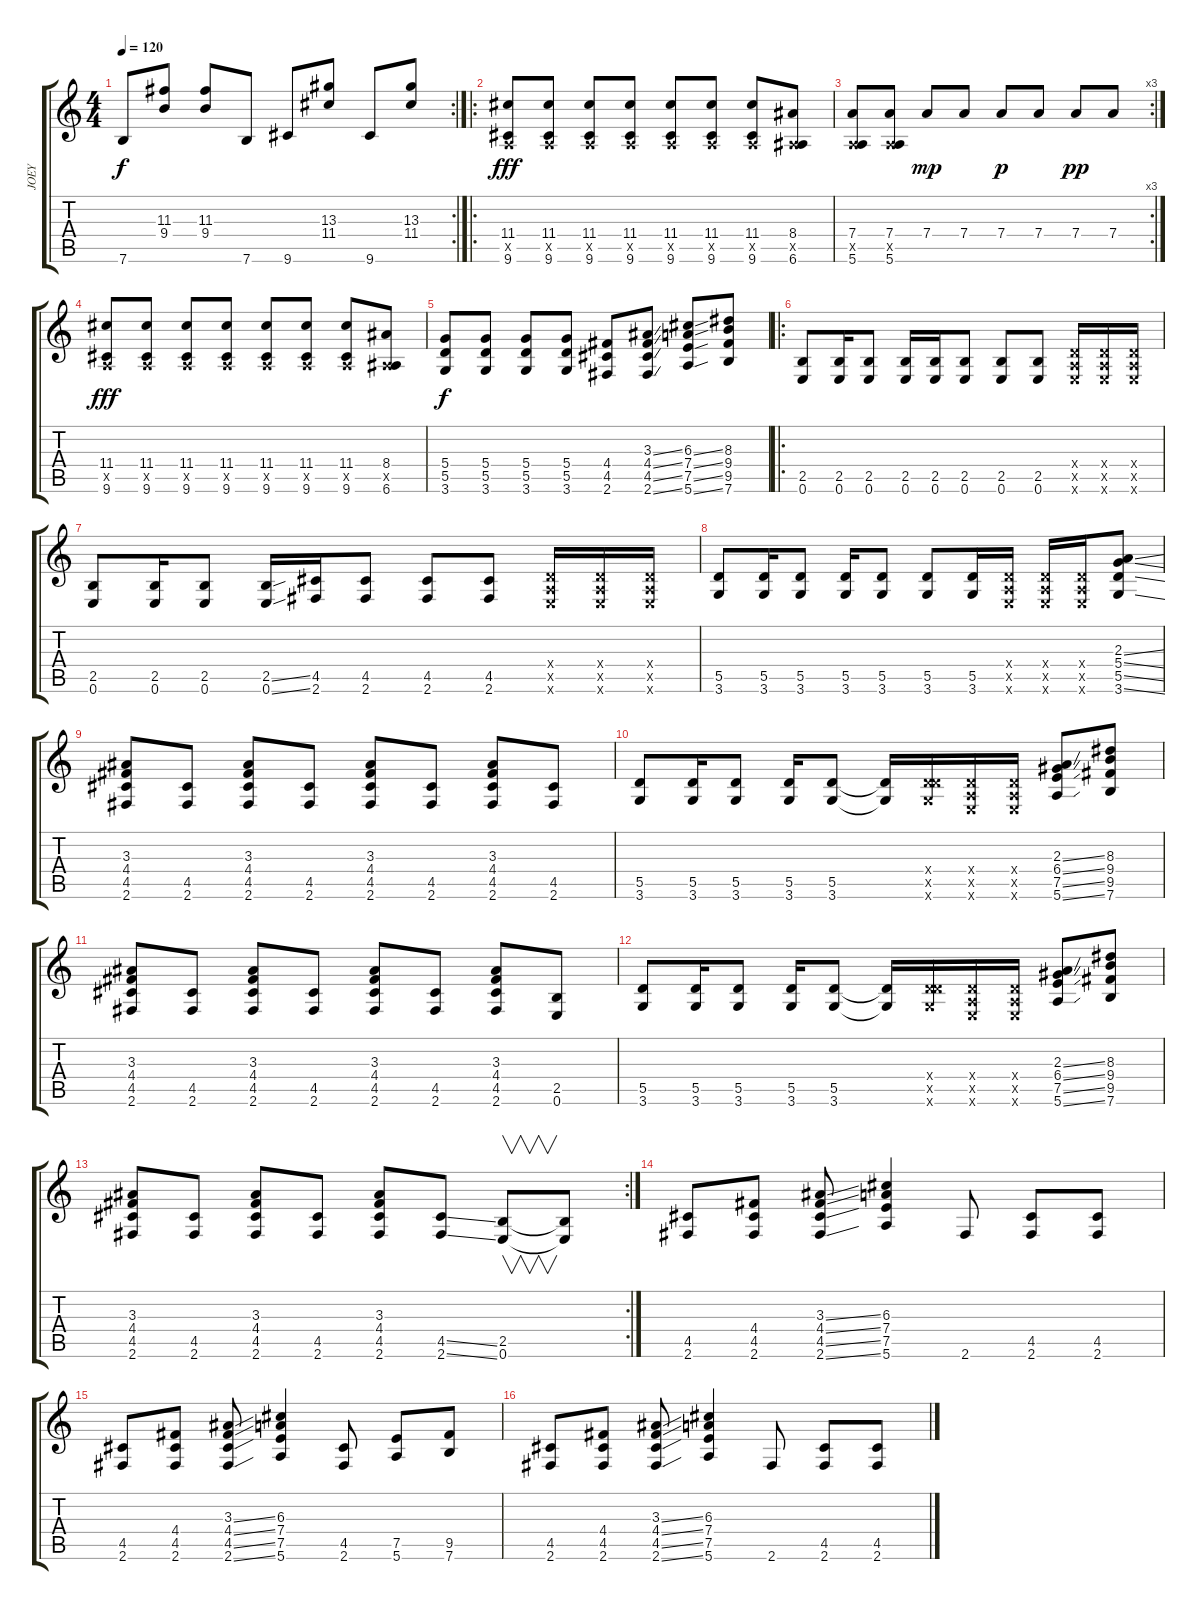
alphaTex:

\track ("JOEY" "JOEY") {instrument distortionguitar}
\staff {score tabs}
\tuning (E4 B3 G3 D3 A2 E2) {hide}
\rc 2
\ts (4 4)
\tempo 120
\clef g2
\ks c
7.6.8{dy f} (11.3 9.4).8 (11.3 9.4).8 7.6.8 9.6.8 (13.3 11.4).8 9.6.8 (13.3 11.4).8 |
\ro
(11.4 0.5{x} 9.6).8{dy fff} (11.4 0.5{x} 9.6).8 (11.4 0.5{x} 9.6).8 (11.4 0.5{x} 9.6).8 (11.4 0.5{x} 9.6).8 (11.4 0.5{x} 9.6).8 (11.4 0.5{x} 9.6).8 (8.4 0.5{x} 6.6).8 |
\rc 3
(7.4 0.5{x} 5.6).8 (7.4 0.5{x} 5.6).8 7.4.8{dy mp} 7.4.8 7.4.8{dy p} 7.4.8 7.4.8{dy pp} 7.4.8 |
(11.4 0.5{x} 9.6).8{dy fff} (11.4 0.5{x} 9.6).8 (11.4 0.5{x} 9.6).8 (11.4 0.5{x} 9.6).8 (11.4 0.5{x} 9.6).8 (11.4 0.5{x} 9.6).8 (11.4 0.5{x} 9.6).8 (8.4 0.5{x} 6.6).8 |
(5.4 5.5 3.6).8{dy f} (5.4 5.5 3.6).8 (5.4 5.5 3.6).8 (5.4 5.5 3.6).8 (4.4 4.5 2.6).8 (3.3{ss} 4.4{ss} 4.5{ss} 2.6{ss}).8 (6.3{ss} 7.4{ss} 7.5{ss} 5.6{ss}).8 (8.3 9.4 9.5 7.6).8 |
\ro
(2.5 0.6).8 (2.5 0.6).16 (2.5 0.6).8 (2.5 0.6).16 (2.5 0.6).16 (2.5 0.6).8 (2.5 0.6).8 (2.5 0.6).8 (0.4{x} 0.5{x} 0.6{x}).16 (0.4{x} 0.5{x} 0.6{x}).16 (0.4{x} 0.5{x} 0.6{x}).16 |
(2.5 0.6).8 (2.5 0.6).16 (2.5 0.6).8 (2.5{ss} 0.6{ss}).16 (4.5 2.6).16 (4.5 2.6).8 (4.5 2.6).8 (4.5 2.6).8 (0.4{x} 0.5{x} 0.6{x}).16 (0.4{x} 0.5{x} 0.6{x}).16 (0.4{x} 0.5{x} 0.6{x}).16 |
(5.5 3.6).8 (5.5 3.6).16 (5.5 3.6).8 (5.5 3.6).16 (5.5 3.6).8 (5.5 3.6).8 (5.5 3.6).16 (0.4{x} 0.5{x} 0.6{x}).16 (0.4{x} 0.5{x} 0.6{x}).16 (0.4{x} 0.5{x} 0.6{x}).16 (2.3{ss} 5.4{ss} 5.5{ss} 3.6{ss}).8 |
(3.3 4.4 4.5 2.6).8 (4.5 2.6).8 (3.3 4.4 4.5 2.6).8 (4.5 2.6).8 (3.3 4.4 4.5 2.6).8 (4.5 2.6).8 (3.3 4.4 4.5 2.6).8 (4.5 2.6).8 |
(5.5 3.6).8 (5.5 3.6).16 (5.5 3.6).8 (5.5 3.6).16 (5.5 3.6).8 (5.5{t} 3.6{t}).16 (0.4{x} 5.5{x} 3.6{x}).16 (0.4{x} 0.5{x} 0.6{x}).16 (0.4{x} 0.5{x} 0.6{x}).16 (2.3{ss} 6.4{ss} 7.5{ss} 5.6{ss}).8 (8.3 9.4 9.5 7.6).8 |
(3.3 4.4 4.5 2.6).8 (4.5 2.6).8 (3.3 4.4 4.5 2.6).8 (4.5 2.6).8 (3.3 4.4 4.5 2.6).8 (4.5 2.6).8 (3.3 4.4 4.5 2.6).8 (2.5 0.6).8 |
(5.5 3.6).8 (5.5 3.6).16 (5.5 3.6).8 (5.5 3.6).16 (5.5 3.6).8 (5.5{t} 3.6{t}).16 (0.4{x} 5.5{x} 3.6{x}).16 (0.4{x} 0.5{x} 0.6{x}).16 (0.4{x} 0.5{x} 0.6{x}).16 (2.3{ss} 6.4{ss} 7.5{ss} 5.6{ss}).8 (8.3 9.4 9.5 7.6).8 |
\rc 2
(3.3 4.4 4.5 2.6).8 (4.5 2.6).8 (3.3 4.4 4.5 2.6).8 (4.5 2.6).8 (3.3 4.4 4.5 2.6).8 (4.5{ss} 2.6{ss}).8 (2.5 0.6).8{v} (2.5{t} 0.6{t}).8 |
(4.5 2.6).8 (4.4 4.5 2.6).8 (3.3{ss} 4.4{ss} 4.5{ss} 2.6{ss}).8 (6.3 7.4 7.5 5.6).4 2.6.8 (4.5 2.6).8 (4.5 2.6).8 |
(4.5 2.6).8 (4.4 4.5 2.6).8 (3.3{ss} 4.4{ss} 4.5{ss} 2.6{ss}).8 (6.3 7.4 7.5 5.6).4 (4.5 2.6).8 (7.5 5.6).8 (9.5 7.6).8 |
(4.5 2.6).8 (4.4 4.5 2.6).8 (3.3{ss} 4.4{ss} 4.5{ss} 2.6{ss}).8 (6.3 7.4 7.5 5.6).4 2.6.8 (4.5 2.6).8 (4.5 2.6).8
